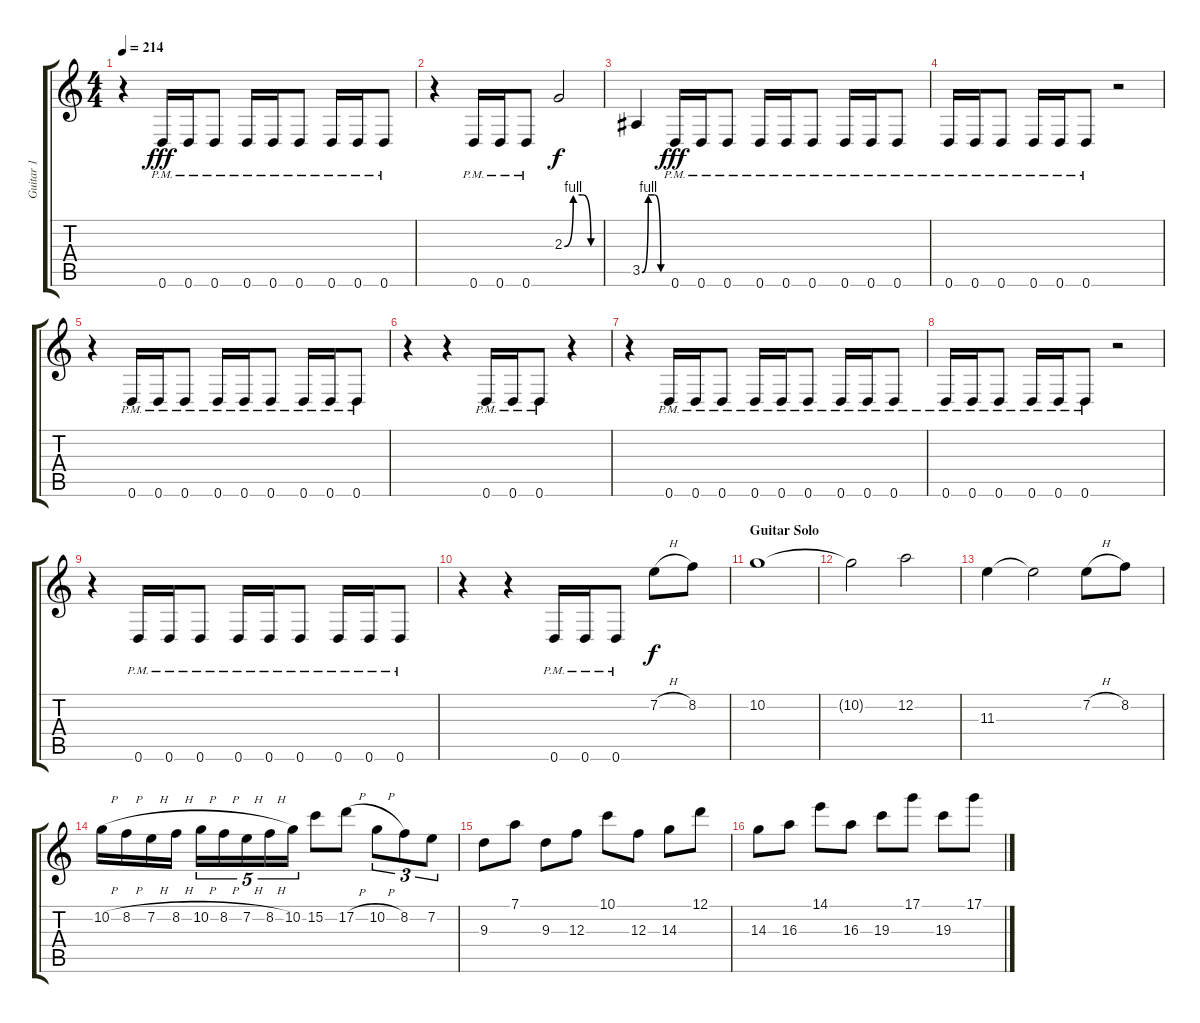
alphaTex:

\track ("Guitar 1" "Guitar 1") {instrument distortionguitar}
\staff {score tabs}
\tuning (D4 A3 F3 C3 G2 D2) {hide}
\ts (4 4)
\tempo 214
\clef g2
\ks c
r.4{dy fff} 0.6{pm}.16 0.6{pm}.16 0.6{pm}.8 0.6{pm}.16 0.6{pm}.16 0.6{pm}.8 0.6{pm}.16 0.6{pm}.16 0.6{pm}.8 |
r.4 0.6{pm}.16 0.6{pm}.16 0.6{pm}.8 2.3{be (custom 0 0 15 4 30 4 45 0 60 0)}.2{dy f} |
3.5{be (custom 0 0 15 4 30 4 45 0 60 0)}.4 0.6{pm}.16{dy fff} 0.6{pm}.16 0.6{pm}.8 0.6{pm}.16 0.6{pm}.16 0.6{pm}.8 0.6{pm}.16 0.6{pm}.16 0.6{pm}.8 |
0.6{pm}.16 0.6{pm}.16 0.6{pm}.8 0.6{pm}.16 0.6{pm}.16 0.6{pm}.8 r.2 |
r.4 0.6{pm}.16 0.6{pm}.16 0.6{pm}.8 0.6{pm}.16 0.6{pm}.16 0.6{pm}.8 0.6{pm}.16 0.6{pm}.16 0.6{pm}.8 |
r.4 r.4 0.6{pm}.16 0.6{pm}.16 0.6{pm}.8 r.4 |
r.4 0.6{pm}.16 0.6{pm}.16 0.6{pm}.8 0.6{pm}.16 0.6{pm}.16 0.6{pm}.8 0.6{pm}.16 0.6{pm}.16 0.6{pm}.8 |
0.6{pm}.16 0.6{pm}.16 0.6{pm}.8 0.6{pm}.16 0.6{pm}.16 0.6{pm}.8 r.2 |
r.4 0.6{pm}.16 0.6{pm}.16 0.6{pm}.8 0.6{pm}.16 0.6{pm}.16 0.6{pm}.8 0.6{pm}.16 0.6{pm}.16 0.6{pm}.8 |
r.4 r.4 0.6{pm}.16 0.6{pm}.16 0.6{pm}.8 7.2{h}.8{dy f} 8.2.8 |
\section ("" "Guitar Solo")
10.2.1 |
10.2{t}.2 12.2.2 |
11.3.4 11.3{t}.2 7.2{h}.8 8.2.8 |
10.2{h}.16 8.2{h}.16 7.2{h}.16 8.2{h}.16 10.2{h}.16{tu (5 4)} 8.2{h}.16{tu (5 4)} 7.2{h}.16{tu (5 4)} 8.2{h}.16{tu (5 4)} 10.2.16{tu (5 4)} 15.2.8 17.2{h}.8 10.2{h}.8{tu (3 2)} 8.2.8{tu (3 2)} 7.2.8{tu (3 2)} |
9.3.8 7.1.8 9.3.8 12.3.8 10.1.8 12.3.8 14.3.8 12.1.8 |
14.3.8 16.3.8 14.1.8 16.3.8 19.3.8 17.1.8 19.3.8 17.1.8
